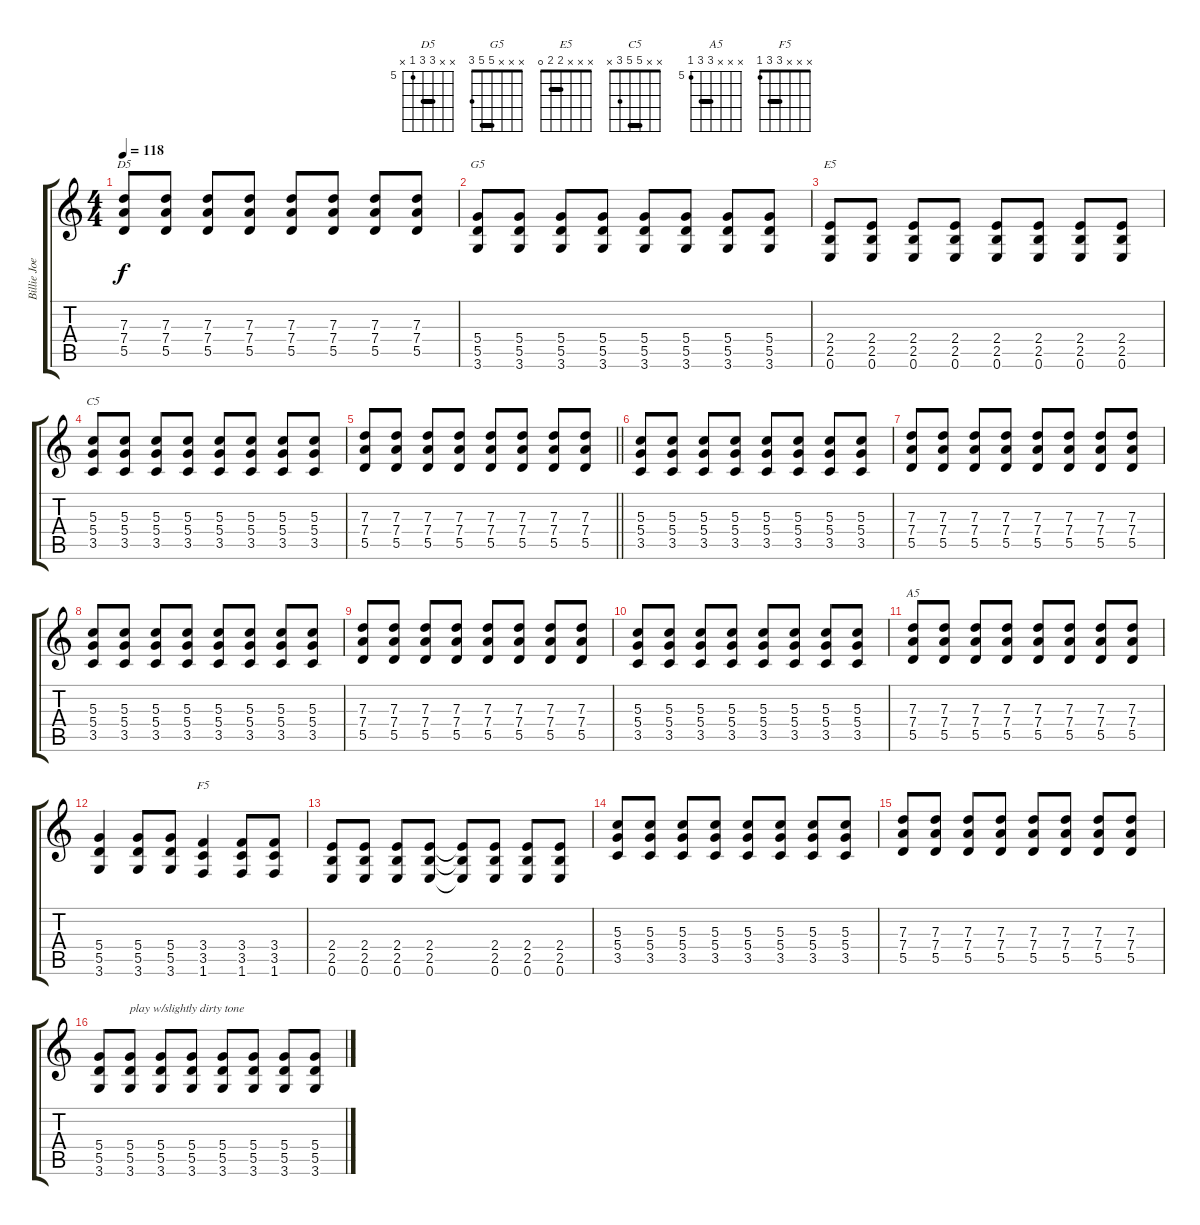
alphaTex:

\track ("Billie Joe" "Billie Joe") {instrument electricguitarclean}
\staff {score tabs}
\tuning (E4 B3 G3 D3 A2 E2) {hide}
\chord ("D5" x x 7 7 5 x) {firstfret 5 barre 7}
\chord ("G5" x x x 5 5 3) {barre 5}
\chord ("E5" x x x 2 2 0) {barre 2}
\chord ("C5" x x 5 5 3 x) {barre 5}
\chord ("A5" x x x 7 7 5) {firstfret 5 barre 7}
\chord ("F5" x x x 3 3 1) {barre 3}
\ts (4 4)
\tempo 118
\clef g2
\ks c
(7.3 7.4 5.5).8{ch "D5" dy f} (7.3 7.4 5.5).8 (7.3 7.4 5.5).8 (7.3 7.4 5.5).8 (7.3 7.4 5.5).8 (7.3 7.4 5.5).8 (7.3 7.4 5.5).8 (7.3 7.4 5.5).8 |
(5.4 5.5 3.6).8{ch "G5"} (5.4 5.5 3.6).8 (5.4 5.5 3.6).8 (5.4 5.5 3.6).8 (5.4 5.5 3.6).8 (5.4 5.5 3.6).8 (5.4 5.5 3.6).8 (5.4 5.5 3.6).8 |
(2.4 2.5 0.6).8{ch "E5"} (2.4 2.5 0.6).8 (2.4 2.5 0.6).8 (2.4 2.5 0.6).8 (2.4 2.5 0.6).8 (2.4 2.5 0.6).8 (2.4 2.5 0.6).8 (2.4 2.5 0.6).8 |
(5.3 5.4 3.5).8{ch "C5"} (5.3 5.4 3.5).8 (5.3 5.4 3.5).8 (5.3 5.4 3.5).8 (5.3 5.4 3.5).8 (5.3 5.4 3.5).8 (5.3 5.4 3.5).8 (5.3 5.4 3.5).8 |
\barLineRight lightlight
(7.3 7.4 5.5).8 (7.3 7.4 5.5).8 (7.3 7.4 5.5).8 (7.3 7.4 5.5).8 (7.3 7.4 5.5).8 (7.3 7.4 5.5).8 (7.3 7.4 5.5).8 (7.3 7.4 5.5).8 |
(5.3 5.4 3.5).8 (5.3 5.4 3.5).8 (5.3 5.4 3.5).8 (5.3 5.4 3.5).8 (5.3 5.4 3.5).8 (5.3 5.4 3.5).8 (5.3 5.4 3.5).8 (5.3 5.4 3.5).8 |
(7.3 7.4 5.5).8 (7.3 7.4 5.5).8 (7.3 7.4 5.5).8 (7.3 7.4 5.5).8 (7.3 7.4 5.5).8 (7.3 7.4 5.5).8 (7.3 7.4 5.5).8 (7.3 7.4 5.5).8 |
(5.3 5.4 3.5).8 (5.3 5.4 3.5).8 (5.3 5.4 3.5).8 (5.3 5.4 3.5).8 (5.3 5.4 3.5).8 (5.3 5.4 3.5).8 (5.3 5.4 3.5).8 (5.3 5.4 3.5).8 |
(7.3 7.4 5.5).8 (7.3 7.4 5.5).8 (7.3 7.4 5.5).8 (7.3 7.4 5.5).8 (7.3 7.4 5.5).8 (7.3 7.4 5.5).8 (7.3 7.4 5.5).8 (7.3 7.4 5.5).8 |
(5.3 5.4 3.5).8 (5.3 5.4 3.5).8 (5.3 5.4 3.5).8 (5.3 5.4 3.5).8 (5.3 5.4 3.5).8 (5.3 5.4 3.5).8 (5.3 5.4 3.5).8 (5.3 5.4 3.5).8 |
(7.3 7.4 5.5).8{ch "A5"} (7.3 7.4 5.5).8 (7.3 7.4 5.5).8 (7.3 7.4 5.5).8 (7.3 7.4 5.5).8 (7.3 7.4 5.5).8 (7.3 7.4 5.5).8 (7.3 7.4 5.5).8 |
(5.4 5.5 3.6).4 (5.4 5.5 3.6).8 (5.4 5.5 3.6).8 (3.4 3.5 1.6).4{ch "F5"} (3.4 3.5 1.6).8 (3.4 3.5 1.6).8 |
(2.4 2.5 0.6).8 (2.4 2.5 0.6).8 (2.4 2.5 0.6).8 (2.4 2.5 0.6).8 (2.4{t} 2.5{t} 0.6{t}).8 (2.4 2.5 0.6).8 (2.4 2.5 0.6).8 (2.4 2.5 0.6).8 |
(5.3 5.4 3.5).8 (5.3 5.4 3.5).8 (5.3 5.4 3.5).8 (5.3 5.4 3.5).8 (5.3 5.4 3.5).8 (5.3 5.4 3.5).8 (5.3 5.4 3.5).8 (5.3 5.4 3.5).8 |
(7.3 7.4 5.5).8 (7.3 7.4 5.5).8 (7.3 7.4 5.5).8 (7.3 7.4 5.5).8 (7.3 7.4 5.5).8 (7.3 7.4 5.5).8 (7.3 7.4 5.5).8 (7.3 7.4 5.5).8 |
(5.4 5.5 3.6).8 (5.4 5.5 3.6).8{txt "play w/slightly dirty tone"} (5.4 5.5 3.6).8 (5.4 5.5 3.6).8 (5.4 5.5 3.6).8 (5.4 5.5 3.6).8 (5.4 5.5 3.6).8 (5.4 5.5 3.6).8
